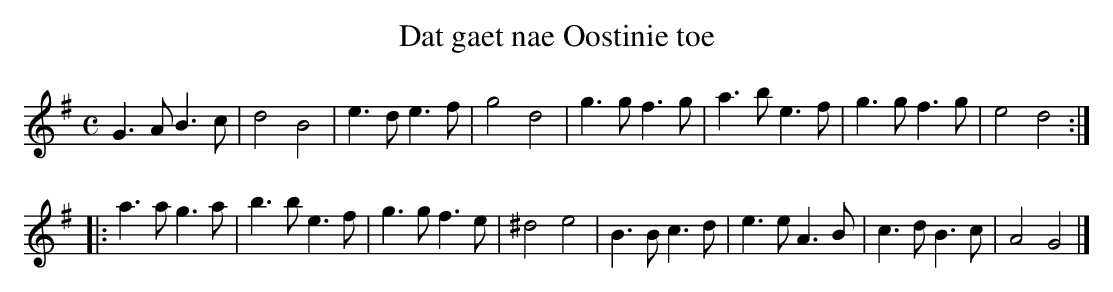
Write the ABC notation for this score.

X:1
T:Dat gaet nae Oostinie toe
M:C
K:Gmaj
G3AB3c|d4B4|e3de3f|g4d4|g3gf3g|a3be3f|g3gf3g|e4d4:|
|:a3ag3a|b3be3f|g3gf3e|^d4e4|B3Bc3d|e3eA3B|c3dB3c|A4G4|]
